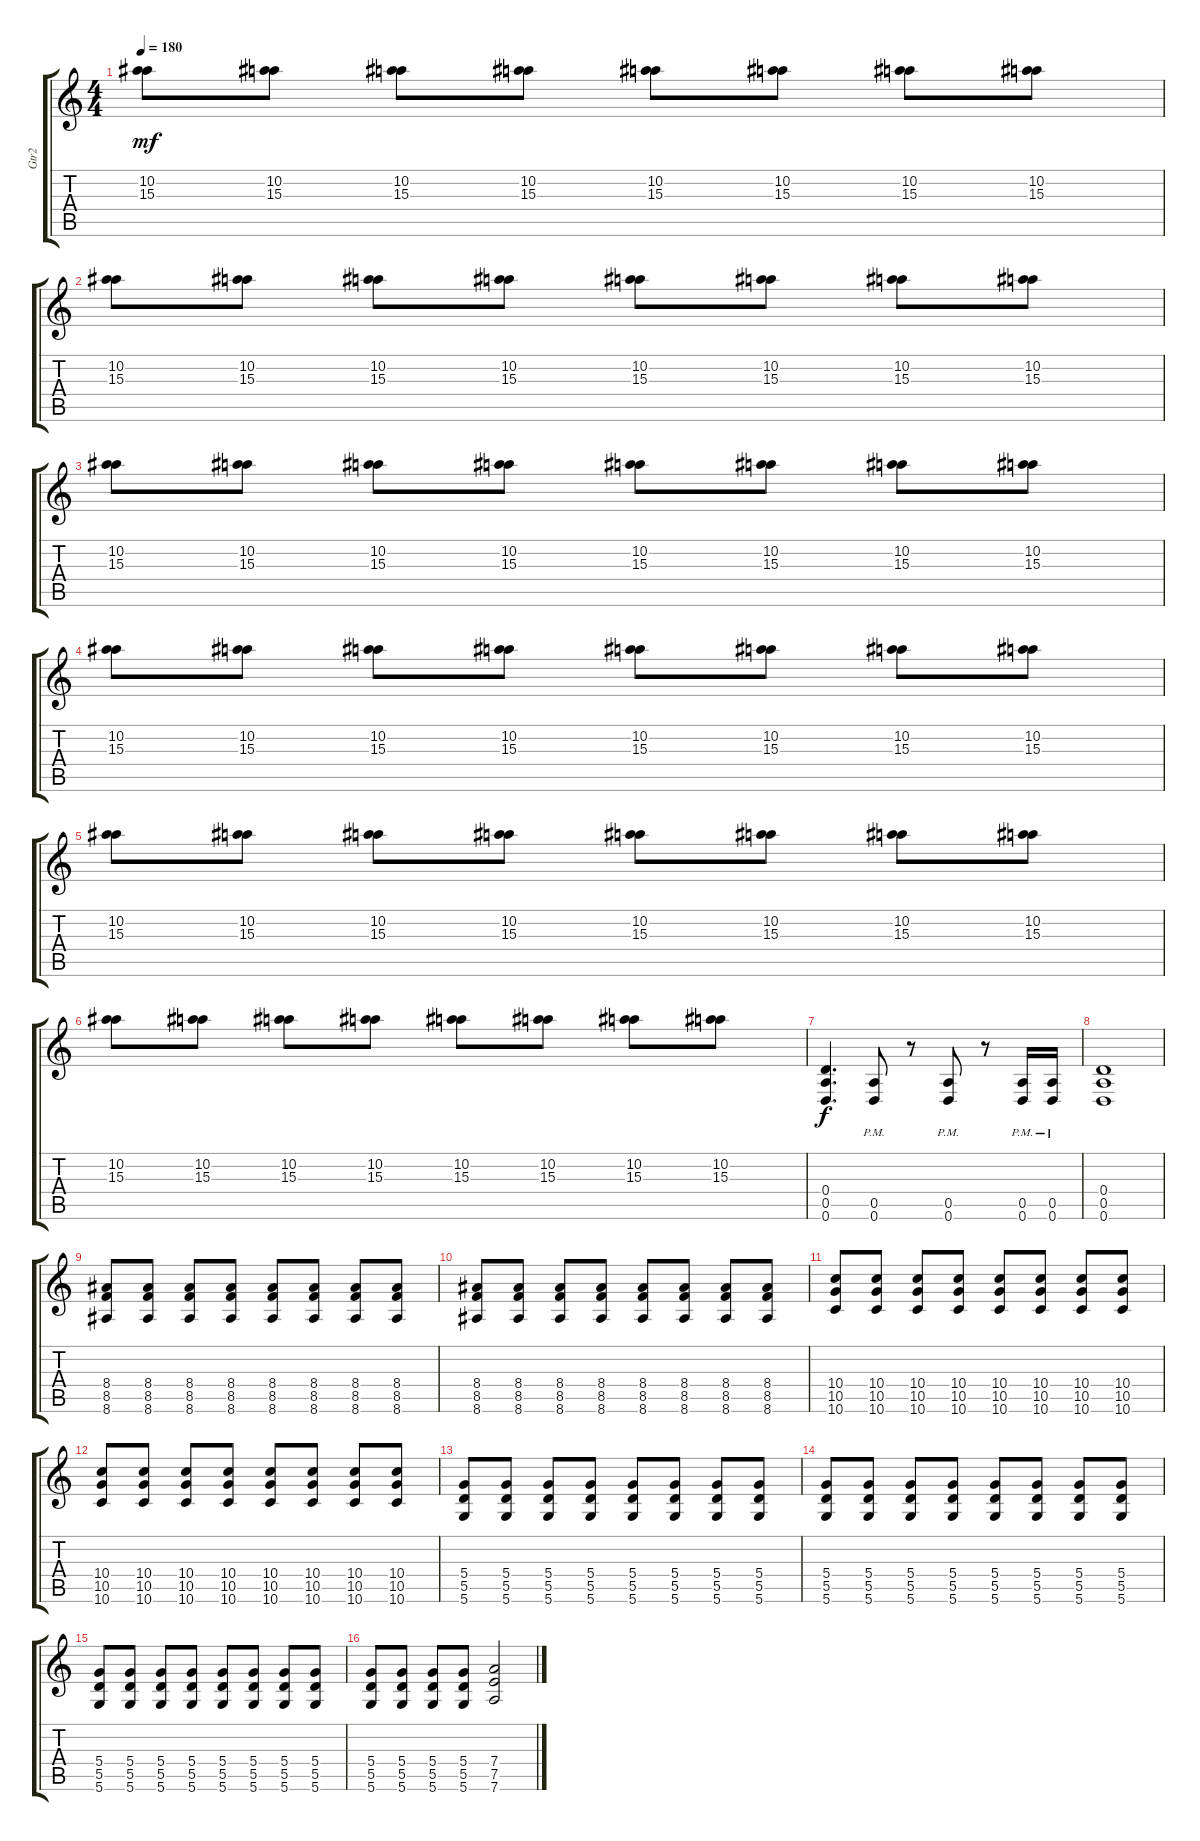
\track ("Gtr2" "Gtr2") {instrument distortionguitar}
\staff {score tabs}
\tuning (E4 B3 G3 D3 A2 D2) {hide}
\ts (4 4)
\tempo 180
\clef g2
\ks c
(10.2 15.3).8{dy mf} (10.2 15.3).8 (10.2 15.3).8 (10.2 15.3).8 (10.2 15.3).8 (10.2 15.3).8 (10.2 15.3).8 (10.2 15.3).8 |
(10.2 15.3).8 (10.2 15.3).8 (10.2 15.3).8 (10.2 15.3).8 (10.2 15.3).8 (10.2 15.3).8 (10.2 15.3).8 (10.2 15.3).8 |
(10.2 15.3).8 (10.2 15.3).8 (10.2 15.3).8 (10.2 15.3).8 (10.2 15.3).8 (10.2 15.3).8 (10.2 15.3).8 (10.2 15.3).8 |
(10.2 15.3).8 (10.2 15.3).8 (10.2 15.3).8 (10.2 15.3).8 (10.2 15.3).8 (10.2 15.3).8 (10.2 15.3).8 (10.2 15.3).8 |
(10.2 15.3).8 (10.2 15.3).8 (10.2 15.3).8 (10.2 15.3).8 (10.2 15.3).8 (10.2 15.3).8 (10.2 15.3).8 (10.2 15.3).8 |
(10.2 15.3).8 (10.2 15.3).8 (10.2 15.3).8 (10.2 15.3).8 (10.2 15.3).8 (10.2 15.3).8 (10.2 15.3).8 (10.2 15.3).8 |
(0.4 0.5 0.6).4{d dy f} (0.5{pm} 0.6{pm}).8 r.8 (0.5{pm} 0.6{pm}).8 r.8 (0.5{pm} 0.6{pm}).16 (0.5{pm} 0.6{pm}).16 |
(0.4 0.5 0.6).1 |
(8.4 8.5 8.6).8 (8.4 8.5 8.6).8 (8.4 8.5 8.6).8 (8.4 8.5 8.6).8 (8.4 8.5 8.6).8 (8.4 8.5 8.6).8 (8.4 8.5 8.6).8 (8.4 8.5 8.6).8 |
(8.4 8.5 8.6).8 (8.4 8.5 8.6).8 (8.4 8.5 8.6).8 (8.4 8.5 8.6).8 (8.4 8.5 8.6).8 (8.4 8.5 8.6).8 (8.4 8.5 8.6).8 (8.4 8.5 8.6).8 |
(10.4 10.5 10.6).8 (10.4 10.5 10.6).8 (10.4 10.5 10.6).8 (10.4 10.5 10.6).8 (10.4 10.5 10.6).8 (10.4 10.5 10.6).8 (10.4 10.5 10.6).8 (10.4 10.5 10.6).8 |
(10.4 10.5 10.6).8 (10.4 10.5 10.6).8 (10.4 10.5 10.6).8 (10.4 10.5 10.6).8 (10.4 10.5 10.6).8 (10.4 10.5 10.6).8 (10.4 10.5 10.6).8 (10.4 10.5 10.6).8 |
(5.4 5.5 5.6).8 (5.4 5.5 5.6).8 (5.4 5.5 5.6).8 (5.4 5.5 5.6).8 (5.4 5.5 5.6).8 (5.4 5.5 5.6).8 (5.4 5.5 5.6).8 (5.4 5.5 5.6).8 |
(5.4 5.5 5.6).8 (5.4 5.5 5.6).8 (5.4 5.5 5.6).8 (5.4 5.5 5.6).8 (5.4 5.5 5.6).8 (5.4 5.5 5.6).8 (5.4 5.5 5.6).8 (5.4 5.5 5.6).8 |
(5.4 5.5 5.6).8 (5.4 5.5 5.6).8 (5.4 5.5 5.6).8 (5.4 5.5 5.6).8 (5.4 5.5 5.6).8 (5.4 5.5 5.6).8 (5.4 5.5 5.6).8 (5.4 5.5 5.6).8 |
(5.4 5.5 5.6).8 (5.4 5.5 5.6).8 (5.4 5.5 5.6).8 (5.4 5.5 5.6).8 (7.4 7.5 7.6).2
